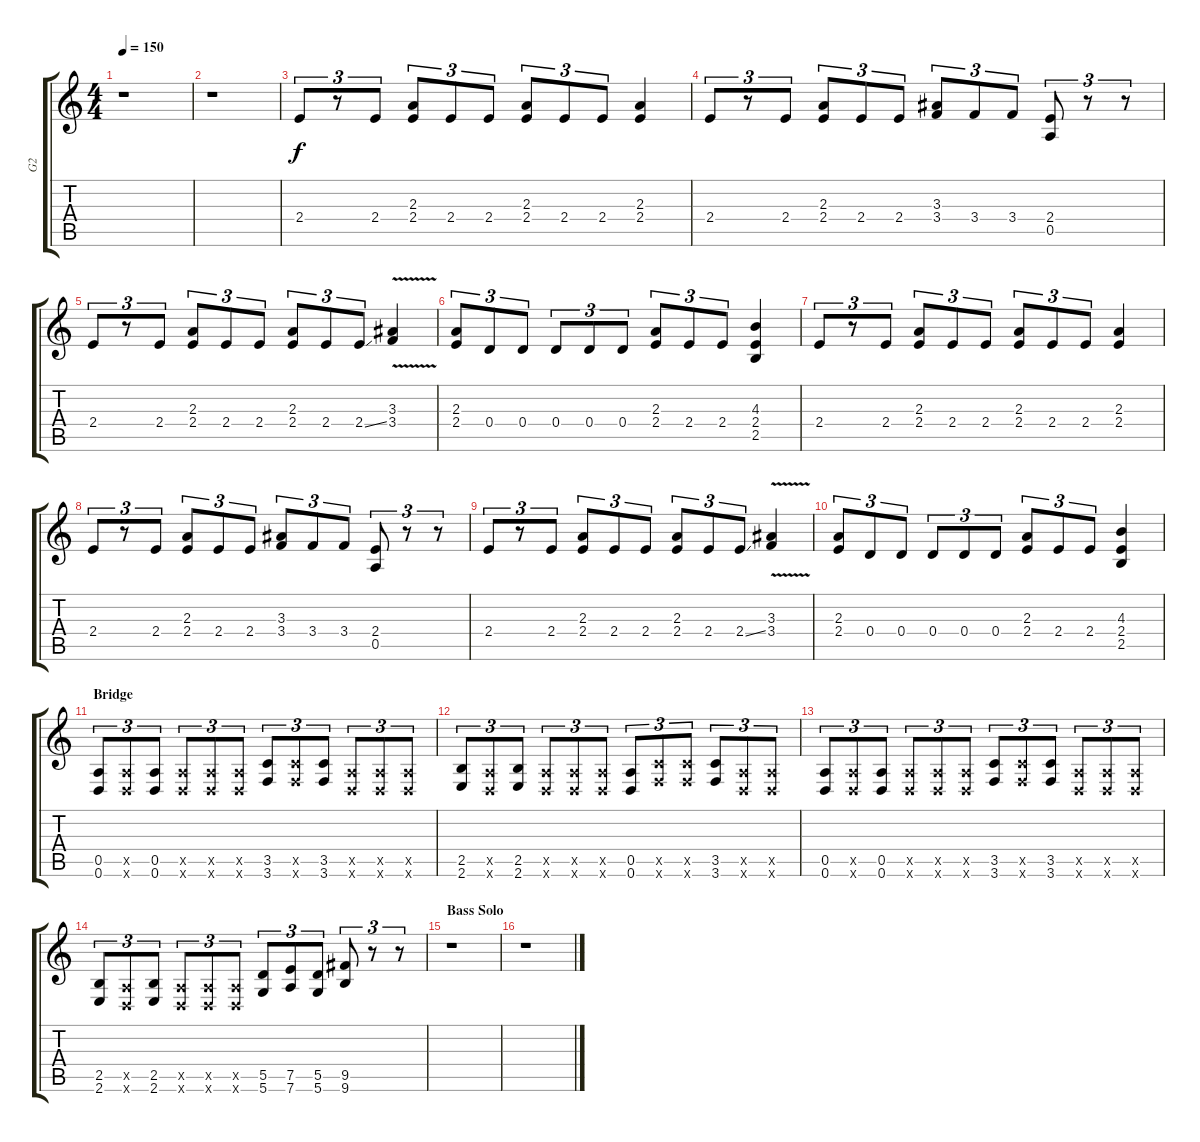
\track ("G2" "G2") {instrument overdrivenguitar}
\staff {score tabs}
\tuning (E4 B3 G3 D3 A2 D2) {hide}
\ts (4 4)
\tempo 150
\clef g2
\ks c
r.1{dy f} |
r.1{volume 0} |
2.4.8{tu (3 2) volume 12} r.8{tu (3 2)} 2.4.8{tu (3 2)} (2.3 2.4).8{tu (3 2)} 2.4.8{tu (3 2)} 2.4.8{tu (3 2)} (2.3 2.4).8{tu (3 2)} 2.4.8{tu (3 2)} 2.4.8{tu (3 2)} (2.3 2.4).4 |
2.4.8{tu (3 2)} r.8{tu (3 2)} 2.4.8{tu (3 2)} (2.3 2.4).8{tu (3 2)} 2.4.8{tu (3 2)} 2.4.8{tu (3 2)} (3.3 3.4).8{tu (3 2)} 3.4.8{tu (3 2)} 3.4.8{tu (3 2)} (2.4 0.5).8{tu (3 2)} r.8{tu (3 2)} r.8{tu (3 2)} |
2.4.8{tu (3 2)} r.8{tu (3 2)} 2.4.8{tu (3 2)} (2.3 2.4).8{tu (3 2)} 2.4.8{tu (3 2)} 2.4.8{tu (3 2)} (2.3 2.4).8{tu (3 2)} 2.4.8{tu (3 2)} 2.4{ss}.8{tu (3 2)} (3.3{v} 3.4{v}).4 |
(2.3 2.4).8{tu (3 2)} 0.4.8{tu (3 2)} 0.4.8{tu (3 2)} 0.4.8{tu (3 2)} 0.4.8{tu (3 2)} 0.4.8{tu (3 2)} (2.3 2.4).8{tu (3 2)} 2.4.8{tu (3 2)} 2.4.8{tu (3 2)} (4.3 2.4 2.5).4 |
2.4.8{tu (3 2)} r.8{tu (3 2)} 2.4.8{tu (3 2)} (2.3 2.4).8{tu (3 2)} 2.4.8{tu (3 2)} 2.4.8{tu (3 2)} (2.3 2.4).8{tu (3 2)} 2.4.8{tu (3 2)} 2.4.8{tu (3 2)} (2.3 2.4).4 |
2.4.8{tu (3 2)} r.8{tu (3 2)} 2.4.8{tu (3 2)} (2.3 2.4).8{tu (3 2)} 2.4.8{tu (3 2)} 2.4.8{tu (3 2)} (3.3 3.4).8{tu (3 2)} 3.4.8{tu (3 2)} 3.4.8{tu (3 2)} (2.4 0.5).8{tu (3 2)} r.8{tu (3 2)} r.8{tu (3 2)} |
2.4.8{tu (3 2)} r.8{tu (3 2)} 2.4.8{tu (3 2)} (2.3 2.4).8{tu (3 2)} 2.4.8{tu (3 2)} 2.4.8{tu (3 2)} (2.3 2.4).8{tu (3 2)} 2.4.8{tu (3 2)} 2.4{ss}.8{tu (3 2)} (3.3{v} 3.4{v}).4 |
(2.3 2.4).8{tu (3 2)} 0.4.8{tu (3 2)} 0.4.8{tu (3 2)} 0.4.8{tu (3 2)} 0.4.8{tu (3 2)} 0.4.8{tu (3 2)} (2.3 2.4).8{tu (3 2)} 2.4.8{tu (3 2)} 2.4.8{tu (3 2)} (4.3 2.4 2.5).4 |
\section ("" "Bridge")
(0.5 0.6).8{tu (3 2)} (0.5{x} 0.6{x}).8{tu (3 2)} (0.5 0.6).8{tu (3 2)} (0.5{x} 0.6{x}).8{tu (3 2)} (0.5{x} 0.6{x}).8{tu (3 2)} (0.5{x} 0.6{x}).8{tu (3 2)} (3.5 3.6).8{tu (3 2)} (3.5{x} 3.6{x}).8{tu (3 2)} (3.5 3.6).8{tu (3 2)} (0.5{x} 0.6{x}).8{tu (3 2)} (0.5{x} 0.6{x}).8{tu (3 2)} (0.5{x} 0.6{x}).8{tu (3 2)} |
(2.5 2.6).8{tu (3 2)} (0.5{x} 0.6{x}).8{tu (3 2)} (2.5 2.6).8{tu (3 2)} (0.5{x} 0.6{x}).8{tu (3 2)} (0.5{x} 0.6{x}).8{tu (3 2)} (0.5{x} 0.6{x}).8{tu (3 2)} (0.5 0.6).8{tu (3 2)} (3.5{x} 3.6{x}).8{tu (3 2)} (3.5{x} 3.6{x}).8{tu (3 2)} (3.5 3.6).8{tu (3 2)} (0.5{x} 0.6{x}).8{tu (3 2)} (0.5{x} 0.6{x}).8{tu (3 2)} |
(0.5 0.6).8{tu (3 2)} (0.5{x} 0.6{x}).8{tu (3 2)} (0.5 0.6).8{tu (3 2)} (0.5{x} 0.6{x}).8{tu (3 2)} (0.5{x} 0.6{x}).8{tu (3 2)} (0.5{x} 0.6{x}).8{tu (3 2)} (3.5 3.6).8{tu (3 2)} (3.5{x} 3.6{x}).8{tu (3 2)} (3.5 3.6).8{tu (3 2)} (0.5{x} 0.6{x}).8{tu (3 2)} (0.5{x} 0.6{x}).8{tu (3 2)} (0.5{x} 0.6{x}).8{tu (3 2)} |
(2.5 2.6).8{tu (3 2)} (0.5{x} 0.6{x}).8{tu (3 2)} (2.5 2.6).8{tu (3 2)} (0.5{x} 0.6{x}).8{tu (3 2)} (0.5{x} 0.6{x}).8{tu (3 2)} (0.5{x} 0.6{x}).8{tu (3 2)} (5.5 5.6).8{tu (3 2)} (7.5 7.6).8{tu (3 2)} (5.5 5.6).8{tu (3 2)} (9.5 9.6).8{tu (3 2)} r.8{tu (3 2)} r.8{tu (3 2)} |
\section ("" "Bass Solo")
r.1 |
r.1
